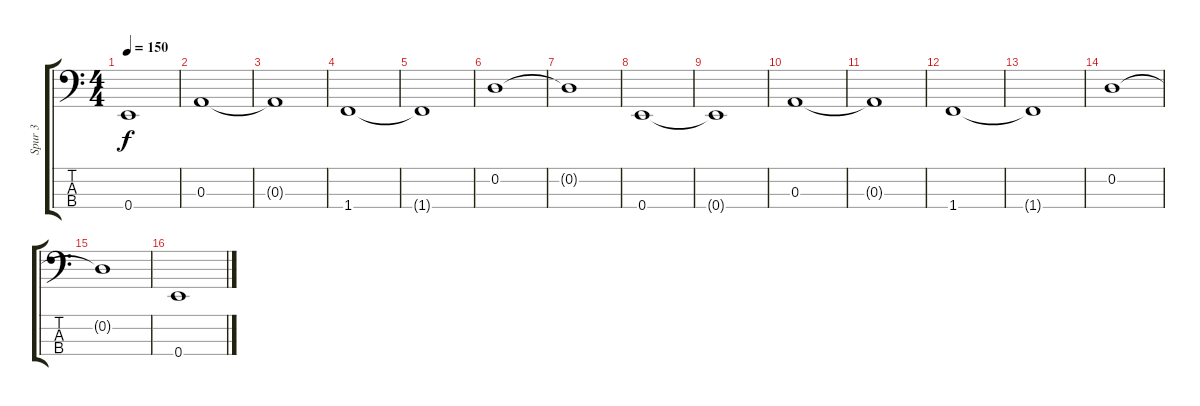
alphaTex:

\track ("Spur 3" "Spur 3") {instrument electricbassfinger}
\staff {score tabs}
\tuning (G2 D2 A1 E1) {hide}
\ts (4 4)
\tempo 150
\clef f4
\ks c
0.4{t}.1{dy f} |
0.3.1 |
0.3{t}.1 |
1.4.1 |
1.4{t}.1 |
0.2.1 |
0.2{t}.1 |
0.4.1 |
0.4{t}.1 |
0.3.1 |
0.3{t}.1 |
1.4.1 |
1.4{t}.1 |
0.2.1 |
0.2{t}.1 |
0.4.1
